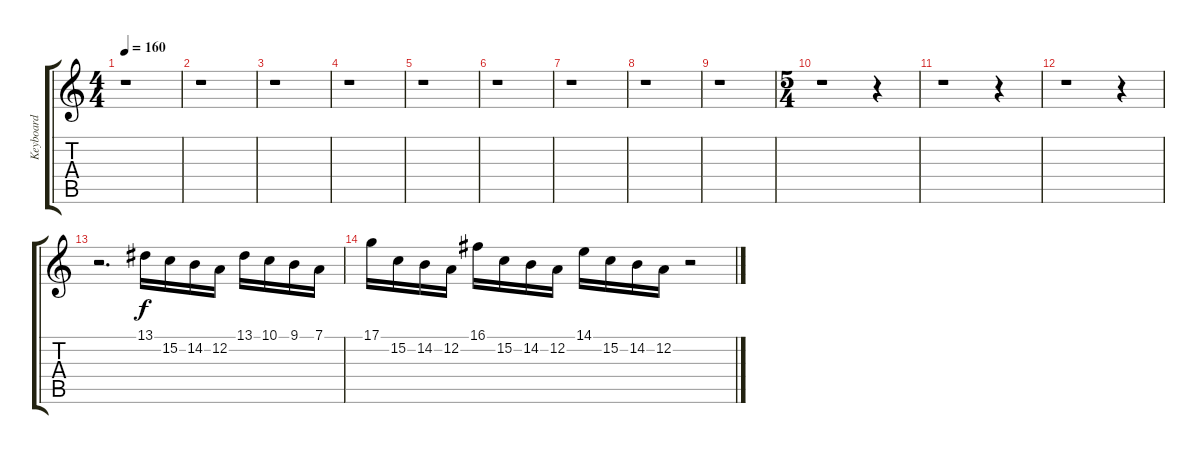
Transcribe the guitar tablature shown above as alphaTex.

\track ("Keyboard" "Keyboard") {instrument lead2sawtooth}
\staff {score tabs}
\tuning (D4 A3 F3 C3 G2 D2) {hide}
\ts (4 4)
\tempo 160
\clef g2
\ks c
r.1{dy f} |
r.1 |
r.1 |
r.1 |
r.1 |
r.1 |
r.1 |
r.1 |
r.1 |
\ts (5 4)
r.1 r.4 |
r.1 r.4 |
r.1 r.4 |
r.2{d} 13.1.16 15.2.16 14.2.16 12.2.16 13.1.16 10.1.16 9.1.16 7.1.16 |
17.1.16 15.2.16 14.2.16 12.2.16 16.1.16 15.2.16 14.2.16 12.2.16 14.1.16 15.2.16 14.2.16 12.2.16 r.2
